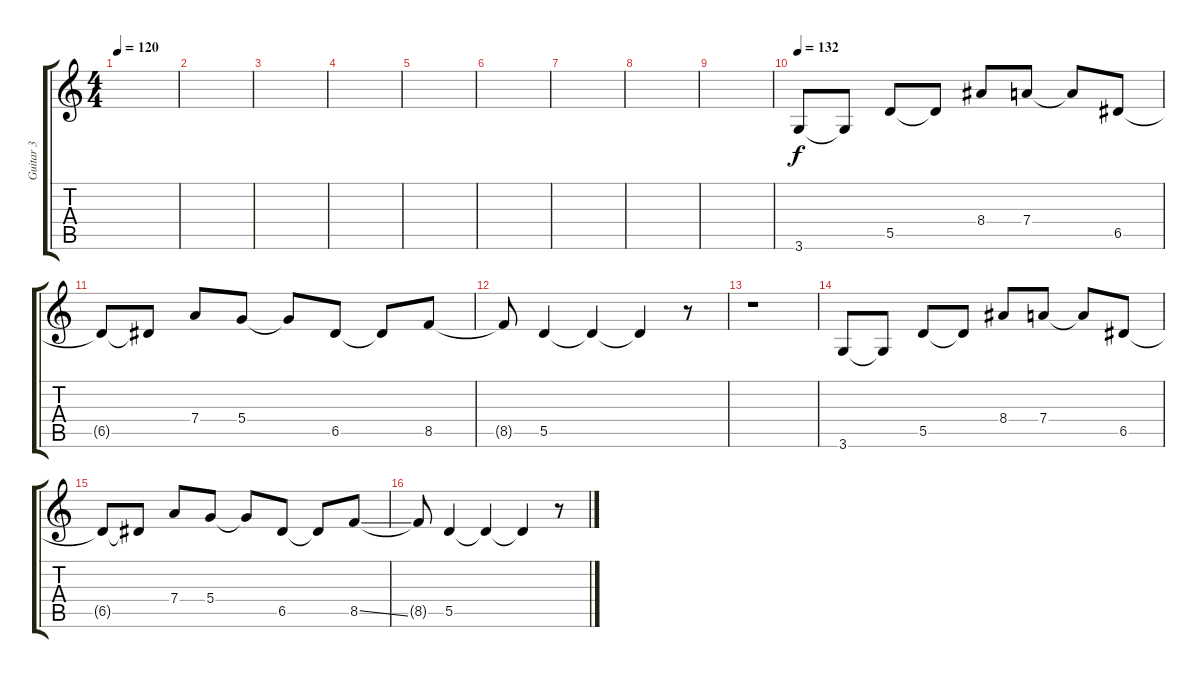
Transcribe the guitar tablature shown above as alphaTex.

\track ("Guitar 3" "Guitar 3") {instrument electricguitarclean}
\staff {score tabs}
\tuning (E4 B3 G3 D3 A2 E2) {hide}
\ts (4 4)
\tempo 120
\clef g2
\ks c
|
|
|
|
|
|
|
|
|
\tempo 132
3.6.8 3.6{t}.8 5.5.8 5.5{t}.8 8.4.8 7.4.8 7.4{t}.8 6.5.8 |
6.5{t}.8 6.5{t}.8 7.4.8 5.4.8 5.4{t}.8 6.5.8 6.5{t}.8 8.5.8 |
8.5{t}.8 5.5.4 5.5{t}.4 5.5{t}.4 r.8 |
r.1 |
3.6.8 3.6{t}.8 5.5.8 5.5{t}.8 8.4.8 7.4.8 7.4{t}.8 6.5.8 |
6.5{t}.8 6.5{t}.8 7.4.8 5.4.8 5.4{t}.8 6.5.8 6.5{t}.8 8.5{ss}.8 |
8.5{t}.8 5.5.4 5.5{t}.4 5.5{t}.4 r.8
